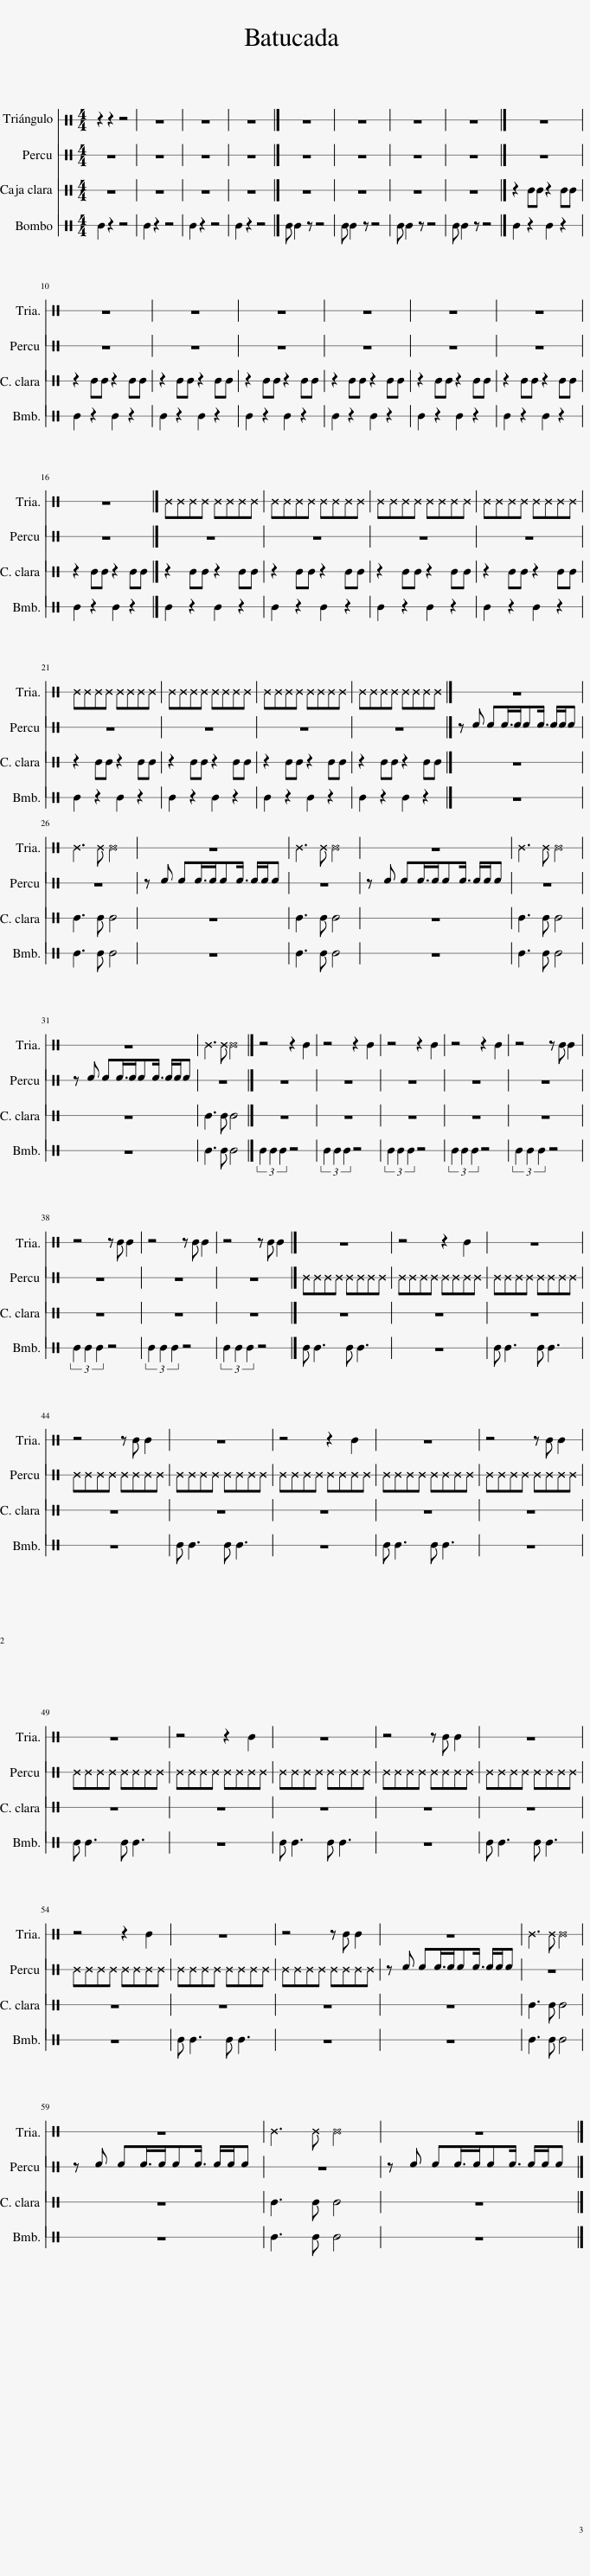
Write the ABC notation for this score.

X:1
%%score 1 2 3 4
L:1/8
M:4/4
I:linebreak $
K:C
V:1 perc stafflines=1
K:none
V:2 perc stafflines=1
K:none
V:3 perc stafflines=1
K:none
V:4 perc stafflines=1
K:none
V:1
 z2 z2 z4 | z8 | z8 | z8 |] z8 | %5
 z8 | z8 | z8 |] z8 |$ z8 | %10
 z8 | z8 | z8 | z8 | z8 |$ %15
 z8 |] ^E^E^E^E ^E^E^E^E | ^E^E^E^E ^E^E^E^E | ^E^E^E^E ^E^E^E^E | ^E^E^E^E ^E^E^E^E |$ %20
 ^E^E^E^E ^E^E^E^E | ^E^E^E^E ^E^E^E^E | ^E^E^E^E ^E^E^E^E | ^E^E^E^E ^E^E^E^E |] z8 |$ %25
 ^E3 ^E ^E4 | z8 | ^E3 ^E ^E4 | z8 | ^E3 ^E ^E4 |$ %30
 z8 | ^E3 ^E ^E4 |] z4 z2 E2 | z4 z2 E2 | z4 z2 E2 | %35
 z4 z2 E2 | z4 z E E2 |$ z4 z E E2 | z4 z E E2 | z4 z E E2 |] %40
 z8 | z4 z2 E2 | z8 |$ z4 z E E2 | z8 | %45
 z4 z2 E2 | z8 | z4 z E E2 |$ z8 | z4 z2 E2 | %50
 z8 | z4 z E E2 | z8 |$ z4 z2 E2 | z8 | %55
 z4 z E E2 | z8 | ^E3 ^E ^E4 |$ z8 | ^E3 ^E ^E4 | %60
 z8 |] %61
V:2
 z8 | z8 | z8 | z8 |] z8 | %5
 z8 | z8 | z8 |] z8 |$ z8 | %10
 z8 | z8 | z8 | z8 | z8 |$ %15
 z8 |] z8 | z8 | z8 | z8 |$ %20
 z8 | z8 | z8 | z8 |] z F FF3/4F/FF3/4 F/F/F |$ %25
 z8 | z F FF3/4F/FF3/4 F/F/F | z8 | z F FF3/4F/FF3/4 F/F/F | z8 |$ %30
 z F FF3/4F/FF3/4 F/F/F | z8 |] z8 | z8 | z8 | %35
 z8 | z8 |$ z8 | z8 | z8 |] %40
 ^E^E^E^E ^E^E^E^E | ^E^E^E^E ^E^E^E^E | ^E^E^E^E ^E^E^E^E |$ ^E^E^E^E ^E^E^E^E | ^E^E^E^E ^E^E^E^E | %45
 ^E^E^E^E ^E^E^E^E | ^E^E^E^E ^E^E^E^E | ^E^E^E^E ^E^E^E^E |$ ^E^E^E^E ^E^E^E^E | ^E^E^E^E ^E^E^E^E | %50
 ^E^E^E^E ^E^E^E^E | ^E^E^E^E ^E^E^E^E | ^E^E^E^E ^E^E^E^E |$ ^E^E^E^E ^E^E^E^E | ^E^E^E^E ^E^E^E^E | %55
 ^E^E^E^E ^E^E^E^E | z F FF3/4F/FF3/4 F/F/F | z8 |$ z F FF3/4F/FF3/4 F/F/F | z8 | %60
 z F FF3/4F/FF3/4 F/F/F |] %61
V:3
 z8 | z8 | z8 | z8 |] z8 | %5
 z8 | z8 | z8 |] z2 EE z2 EE |$ z2 EE z2 EE | %10
 z2 EE z2 EE | z2 EE z2 EE | z2 EE z2 EE | z2 EE z2 EE | z2 EE z2 EE |$ %15
 z2 EE z2 EE |] z2 EE z2 EE | z2 EE z2 EE | z2 EE z2 EE | z2 EE z2 EE |$ %20
 z2 EE z2 EE | z2 EE z2 EE | z2 EE z2 EE | z2 EE z2 EE |] z8 |$ %25
 E3 E E4 | z8 | E3 E E4 | z8 | E3 E E4 |$ %30
 z8 | E3 E E4 |] z8 | z8 | z8 | %35
 z8 | z8 |$ z8 | z8 | z8 |] %40
 z8 | z8 | z8 |$ z8 | z8 | %45
 z8 | z8 | z8 |$ z8 | z8 | %50
 z8 | z8 | z8 |$ z8 | z8 | %55
 z8 | z8 | E3 E E4 |$ z8 | E3 E E4 | %60
 z8 |] %61
V:4
 E2 z2 z4 | E2 z2 z4 | E2 z2 z4 | E2 z2 z4 |] E E2 z z4 | %5
 E E2 z z4 | E E2 z z4 | E E2 z z4 |] E2 z2 E2 z2 |$ E2 z2 E2 z2 | %10
 E2 z2 E2 z2 | E2 z2 E2 z2 | E2 z2 E2 z2 | E2 z2 E2 z2 | E2 z2 E2 z2 |$ %15
 E2 z2 E2 z2 |] E2 z2 E2 z2 | E2 z2 E2 z2 | E2 z2 E2 z2 | E2 z2 E2 z2 |$ %20
 E2 z2 E2 z2 | E2 z2 E2 z2 | E2 z2 E2 z2 | E2 z2 E2 z2 |] z8 |$ %25
 E3 E E4 | z8 | E3 E E4 | z8 | E3 E E4 |$ %30
 z8 | E3 E E4 |] (3E2 E2 E2 z4 | (3E2 E2 E2 z4 | (3E2 E2 E2 z4 | %35
 (3E2 E2 E2 z4 | (3E2 E2 E2 z4 |$ (3E2 E2 E2 z4 | (3E2 E2 E2 z4 | (3E2 E2 E2 z4 |] %40
 E E3 E E3 | z8 | E E3 E E3 |$ z8 | E E3 E E3 | %45
 z8 | E E3 E E3 | z8 |$ E E3 E E3 | z8 | %50
 E E3 E E3 | z8 | E E3 E E3 |$ z8 | E E3 E E3 | %55
 z8 | z8 | E3 E E4 |$ z8 | E3 E E4 | %60
 z8 |] %61
